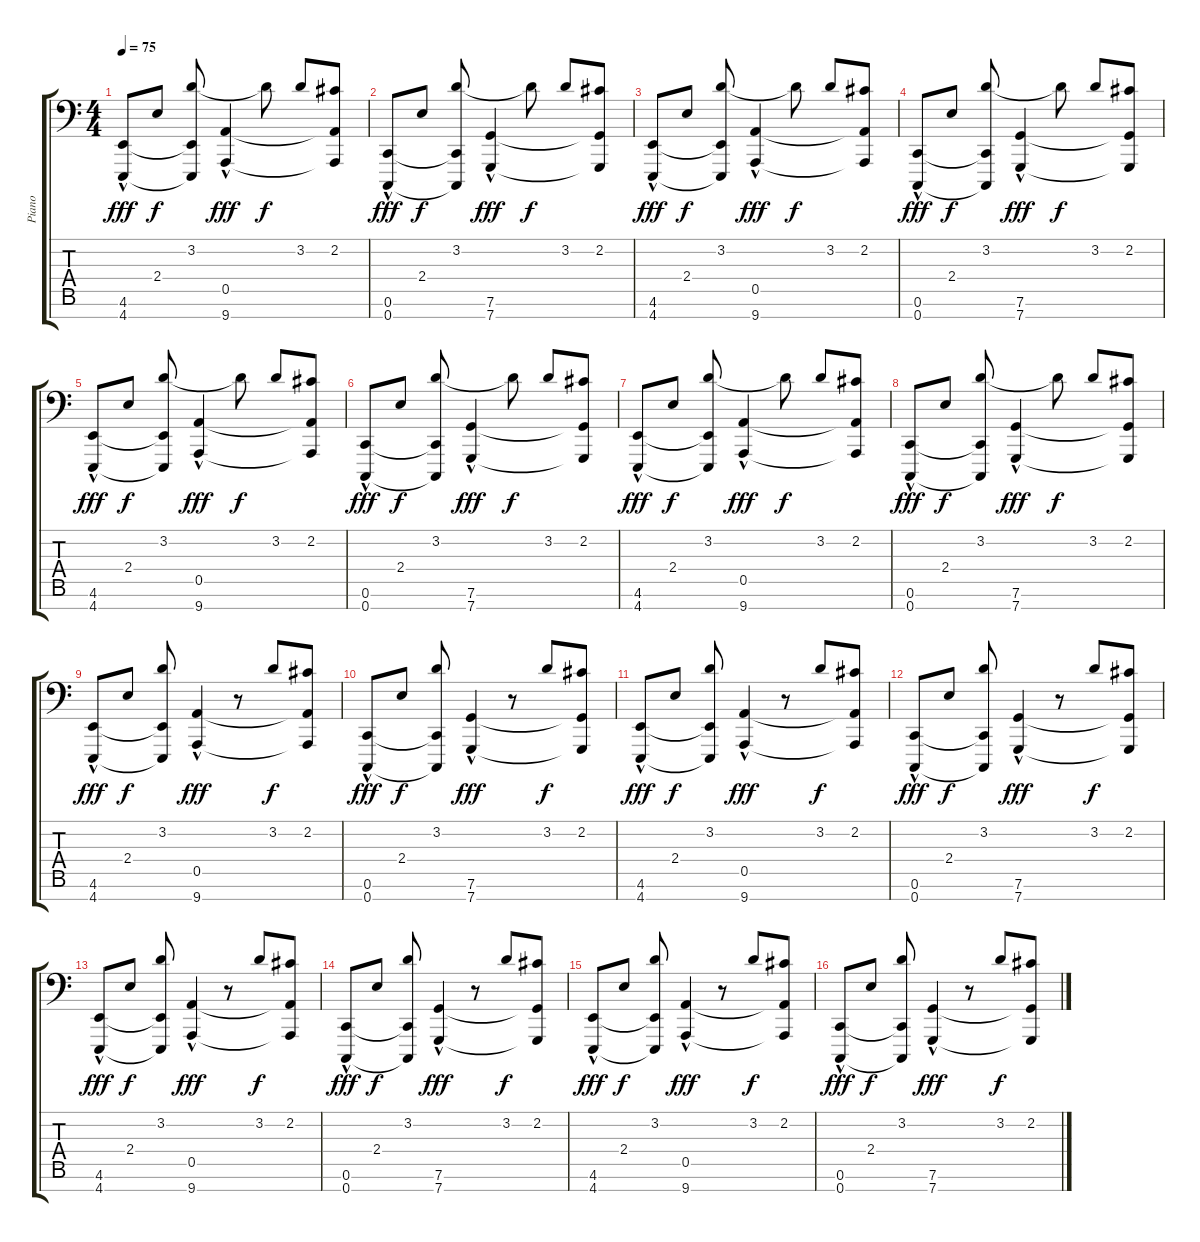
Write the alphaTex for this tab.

\track ("Piano" "Piano") {instrument acousticgrandpiano}
\staff {score tabs}
\tuning (E4 B3 G3 D3 A2 C2 C1) {hide}
\ts (4 4)
\tempo 75
\clef f4
\ks c
(4.6{hac} 4.7{hac}).8{dy fff} 2.4.8{dy f} (3.2 4.6{t} 4.7{t}).8 (0.5{hac} 9.7{hac}).4{dy fff} 3.2{t}.8{dy f} 3.2.8 (2.2 0.5{t} 9.7{t}).8 |
(0.6{hac} 0.7{hac}).8{dy fff} 2.4.8{dy f} (3.2 0.6{t} 0.7{t}).8 (7.6{hac} 7.7{hac}).4{dy fff} 3.2{t}.8{dy f} 3.2.8 (2.2 7.6{t} 7.7{t}).8 |
(4.6{hac} 4.7{hac}).8{dy fff} 2.4.8{dy f} (3.2 4.6{t} 4.7{t}).8 (0.5{hac} 9.7{hac}).4{dy fff} 3.2{t}.8{dy f} 3.2.8 (2.2 0.5{t} 9.7{t}).8 |
(0.6{hac} 0.7{hac}).8{dy fff} 2.4.8{dy f} (3.2 0.6{t} 0.7{t}).8 (7.6{hac} 7.7{hac}).4{dy fff} 3.2{t}.8{dy f} 3.2.8 (2.2 7.6{t} 7.7{t}).8 |
(4.6{hac} 4.7{hac}).8{dy fff} 2.4.8{dy f} (3.2 4.6{t} 4.7{t}).8 (0.5{hac} 9.7{hac}).4{dy fff} 3.2{t}.8{dy f} 3.2.8 (2.2 0.5{t} 9.7{t}).8 |
(0.6{hac} 0.7{hac}).8{dy fff} 2.4.8{dy f} (3.2 0.6{t} 0.7{t}).8 (7.6{hac} 7.7{hac}).4{dy fff} 3.2{t}.8{dy f} 3.2.8 (2.2 7.6{t} 7.7{t}).8 |
(4.6{hac} 4.7{hac}).8{dy fff} 2.4.8{dy f} (3.2 4.6{t} 4.7{t}).8 (0.5{hac} 9.7{hac}).4{dy fff} 3.2{t}.8{dy f} 3.2.8 (2.2 0.5{t} 9.7{t}).8 |
(0.6{hac} 0.7{hac}).8{dy fff} 2.4.8{dy f} (3.2 0.6{t} 0.7{t}).8 (7.6{hac} 7.7{hac}).4{dy fff} 3.2{t}.8{dy f} 3.2.8 (2.2 7.6{t} 7.7{t}).8 |
(4.6{hac} 4.7{hac}).8{dy fff} 2.4.8{dy f} (3.2 4.6{t} 4.7{t}).8 (0.5{hac} 9.7{hac}).4{dy fff} r.8 3.2.8{dy f} (2.2 0.5{t} 9.7{t}).8 |
(0.6{hac} 0.7{hac}).8{dy fff} 2.4.8{dy f} (3.2 0.6{t} 0.7{t}).8 (7.6{hac} 7.7{hac}).4{dy fff} r.8 3.2.8{dy f} (2.2 7.6{t} 7.7{t}).8 |
(4.6{hac} 4.7{hac}).8{dy fff} 2.4.8{dy f} (3.2 4.6{t} 4.7{t}).8 (0.5{hac} 9.7{hac}).4{dy fff} r.8 3.2.8{dy f} (2.2 0.5{t} 9.7{t}).8 |
(0.6{hac} 0.7{hac}).8{dy fff} 2.4.8{dy f} (3.2 0.6{t} 0.7{t}).8 (7.6{hac} 7.7{hac}).4{dy fff} r.8 3.2.8{dy f} (2.2 7.6{t} 7.7{t}).8 |
(4.6{hac} 4.7{hac}).8{dy fff} 2.4.8{dy f} (3.2 4.6{t} 4.7{t}).8 (0.5{hac} 9.7{hac}).4{dy fff} r.8 3.2.8{dy f} (2.2 0.5{t} 9.7{t}).8 |
(0.6{hac} 0.7{hac}).8{dy fff} 2.4.8{dy f} (3.2 0.6{t} 0.7{t}).8 (7.6{hac} 7.7{hac}).4{dy fff} r.8 3.2.8{dy f} (2.2 7.6{t} 7.7{t}).8 |
(4.6{hac} 4.7{hac}).8{dy fff} 2.4.8{dy f} (3.2 4.6{t} 4.7{t}).8 (0.5{hac} 9.7{hac}).4{dy fff} r.8 3.2.8{dy f} (2.2 0.5{t} 9.7{t}).8 |
(0.6{hac} 0.7{hac}).8{dy fff} 2.4.8{dy f} (3.2 0.6{t} 0.7{t}).8 (7.6{hac} 7.7{hac}).4{dy fff} r.8 3.2.8{dy f} (2.2 7.6{t} 7.7{t}).8
